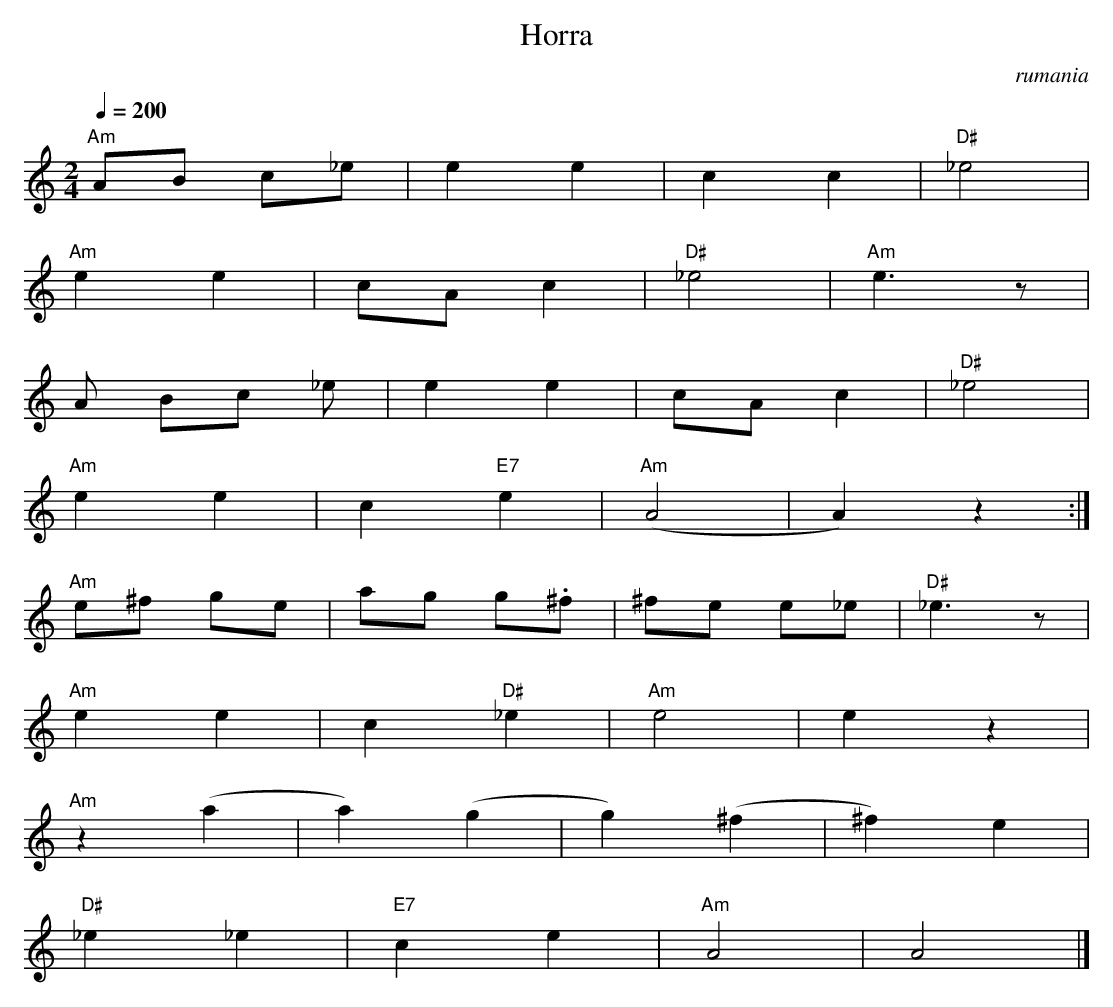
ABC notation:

X:1
T:Horra
O:rumania
M:2/4
L:1/8
Q:1/4=200
K:Am
V:1
"Am" AB c_e |e2 e2 |c2 c2 |"D#" _e4 |
"Am" e2 e2 |cA c2 |"D#" _e4 |"Am" e3 z|
A Bc _e|e2 e2 |cA c2 |"D#" _e4 |
"Am" e2 e2 |c2 "E7" e2 |"Am" (A4 |A2) z2 :|
"Am" e^f ge |ag g.^f |^fe e_e |"D#" _e3 z|
"Am" e2 e2 |c2 "D#" _e2 |"Am" e4 |e2 z2 |
"Am" z2 (a2 |a2) (g2 |g2) (^f2 |^f2) e2 |
"D#" _e2 _e2 |"E7" c2 e2 |"Am" A4 |A4 |]
